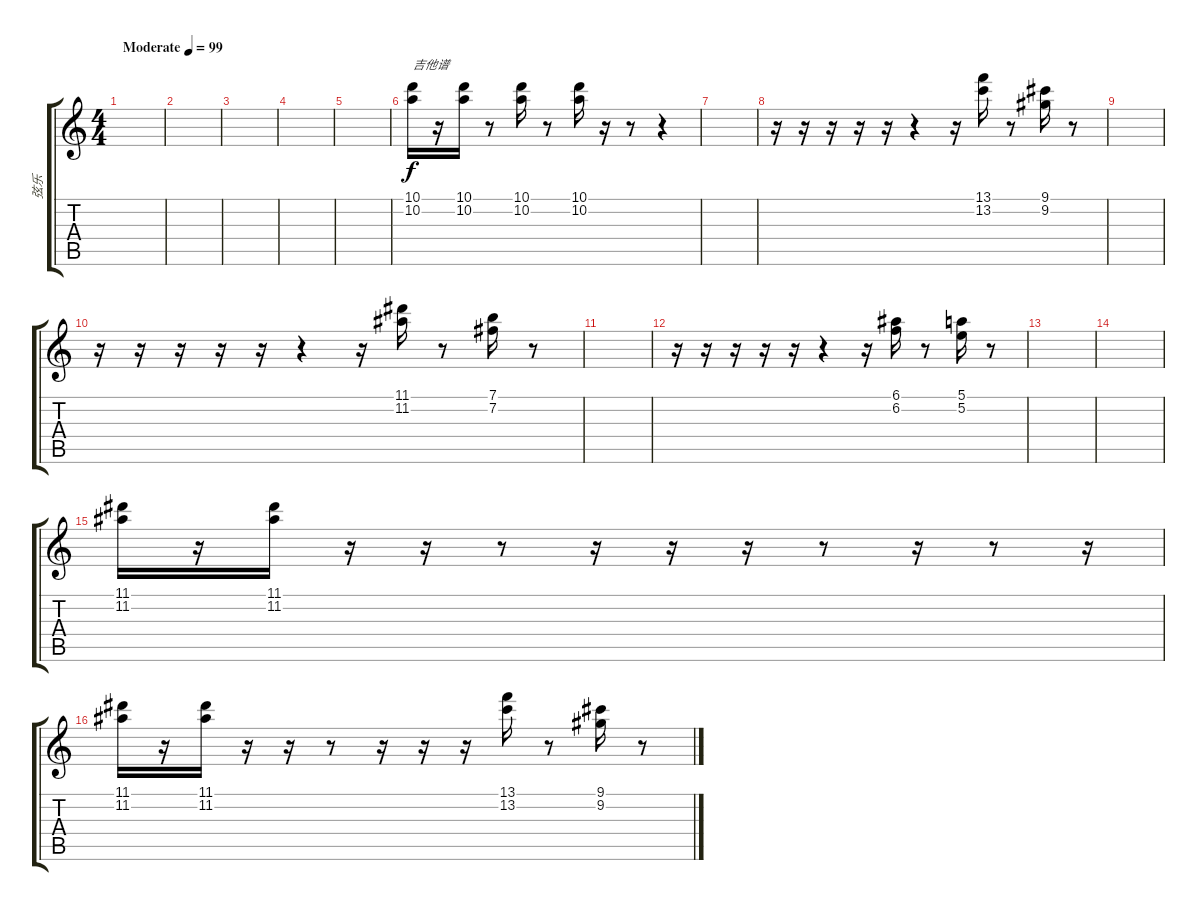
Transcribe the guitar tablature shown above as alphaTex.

\track ("弦乐" "弦乐") {instrument acousticguitarsteel}
\staff {score tabs}
\tuning (E4 B3 G3 D3 A2 E2) {hide}
\ts (4 4)
\tempo (99 "Moderate")
\clef g2
\ks c
|
|
|
|
|
(10.1 10.2).16{txt "吉他谱"} r.16 (10.1 10.2).16 r.8 (10.1 10.2).16 r.8 (10.1 10.2).16 r.16 r.8 r.4 |
|
r.16 r.16 r.16 r.16 r.16 r.4 r.16 (13.1 13.2).16 r.8 (9.1 9.2).16 r.8 |
|
r.16 r.16 r.16 r.16 r.16 r.4 r.16 (11.1 11.2).16 r.8 (7.1 7.2).16 r.8 |
|
r.16 r.16 r.16 r.16 r.16 r.4 r.16 (6.1 6.2).16 r.8 (5.1 5.2).16 r.8 |
|
|
(11.1 11.2).16 r.16 (11.1 11.2).16 r.16 r.16 r.8 r.16 r.16 r.16 r.8 r.16 r.8 r.16 |
(11.1 11.2).16 r.16 (11.1 11.2).16 r.16 r.16 r.8 r.16 r.16 r.16 (13.1 13.2).16 r.8 (9.1 9.2).16 r.8
